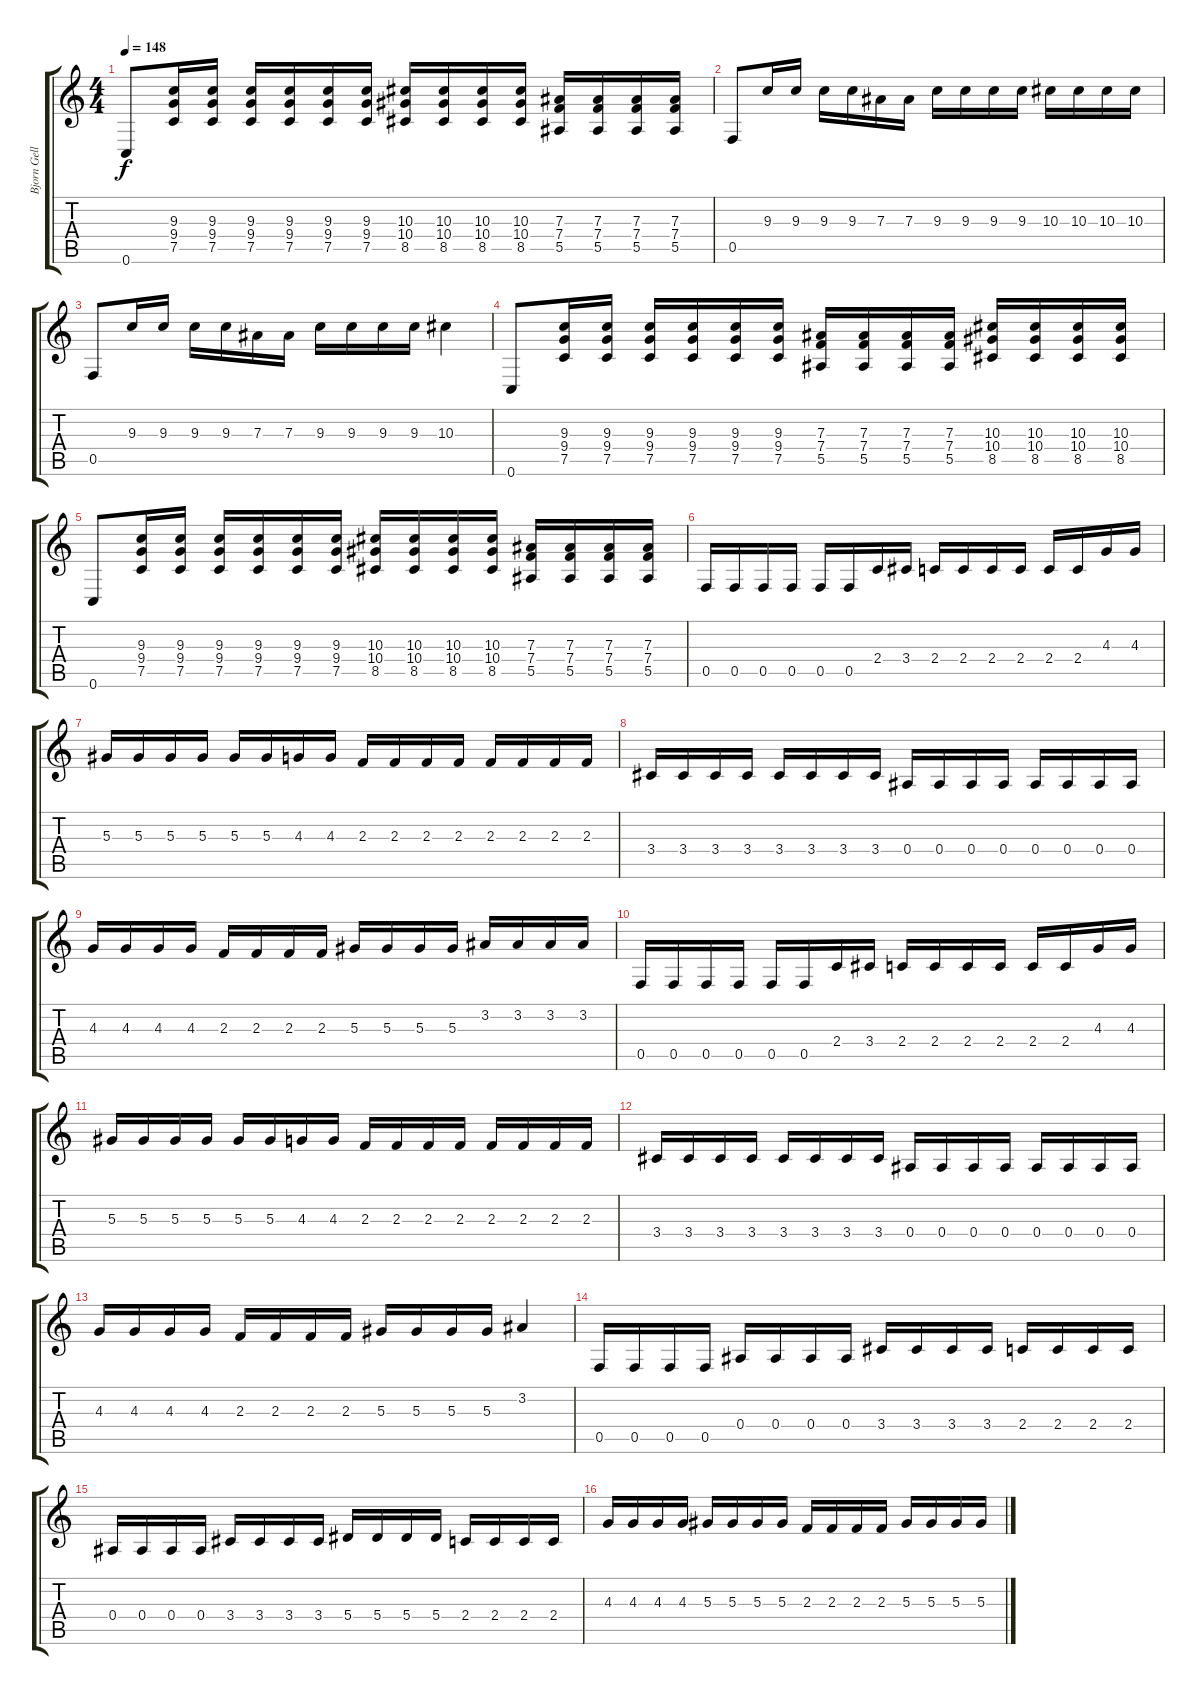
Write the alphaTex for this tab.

\track ("Bjorn Gellotte" "Bjorn Gell") {instrument distortionguitar}
\staff {score tabs}
\tuning (C4 G3 Eb3 Bb2 F2 C2) {hide}
\ts (4 4)
\tempo 148
\clef g2
\ks c
0.6.8{dy f} (9.3 9.4 7.5).16 (9.3 9.4 7.5).16 (9.3 9.4 7.5).16 (9.3 9.4 7.5).16 (9.3 9.4 7.5).16 (9.3 9.4 7.5).16 (10.3 10.4 8.5).16 (10.3 10.4 8.5).16 (10.3 10.4 8.5).16 (10.3 10.4 8.5).16 (7.3 7.4 5.5).16 (7.3 7.4 5.5).16 (7.3 7.4 5.5).16 (7.3 7.4 5.5).16 |
0.5.8 9.3.16 9.3.16 9.3.16 9.3.16 7.3.16 7.3.16 9.3.16 9.3.16 9.3.16 9.3.16 10.3.16 10.3.16 10.3.16 10.3.16 |
0.5.8 9.3.16 9.3.16 9.3.16 9.3.16 7.3.16 7.3.16 9.3.16 9.3.16 9.3.16 9.3.16 10.3.4 |
0.6.8 (9.3 9.4 7.5).16 (9.3 9.4 7.5).16 (9.3 9.4 7.5).16 (9.3 9.4 7.5).16 (9.3 9.4 7.5).16 (9.3 9.4 7.5).16 (7.3 7.4 5.5).16 (7.3 7.4 5.5).16 (7.3 7.4 5.5).16 (7.3 7.4 5.5).16 (10.3 10.4 8.5).16 (10.3 10.4 8.5).16 (10.3 10.4 8.5).16 (10.3 10.4 8.5).16 |
0.6.8 (9.3 9.4 7.5).16 (9.3 9.4 7.5).16 (9.3 9.4 7.5).16 (9.3 9.4 7.5).16 (9.3 9.4 7.5).16 (9.3 9.4 7.5).16 (10.3 10.4 8.5).16 (10.3 10.4 8.5).16 (10.3 10.4 8.5).16 (10.3 10.4 8.5).16 (7.3 7.4 5.5).16 (7.3 7.4 5.5).16 (7.3 7.4 5.5).16 (7.3 7.4 5.5).16 |
0.5.16 0.5.16 0.5.16 0.5.16 0.5.16 0.5.16 2.4.16 3.4.16 2.4.16 2.4.16 2.4.16 2.4.16 2.4.16 2.4.16 4.3.16 4.3.16 |
5.3.16 5.3.16 5.3.16 5.3.16 5.3.16 5.3.16 4.3.16 4.3.16 2.3.16 2.3.16 2.3.16 2.3.16 2.3.16 2.3.16 2.3.16 2.3.16 |
3.4.16 3.4.16 3.4.16 3.4.16 3.4.16 3.4.16 3.4.16 3.4.16 0.4.16 0.4.16 0.4.16 0.4.16 0.4.16 0.4.16 0.4.16 0.4.16 |
4.3.16 4.3.16 4.3.16 4.3.16 2.3.16 2.3.16 2.3.16 2.3.16 5.3.16 5.3.16 5.3.16 5.3.16 3.2.16 3.2.16 3.2.16 3.2.16 |
0.5.16 0.5.16 0.5.16 0.5.16 0.5.16 0.5.16 2.4.16 3.4.16 2.4.16 2.4.16 2.4.16 2.4.16 2.4.16 2.4.16 4.3.16 4.3.16 |
5.3.16 5.3.16 5.3.16 5.3.16 5.3.16 5.3.16 4.3.16 4.3.16 2.3.16 2.3.16 2.3.16 2.3.16 2.3.16 2.3.16 2.3.16 2.3.16 |
3.4.16 3.4.16 3.4.16 3.4.16 3.4.16 3.4.16 3.4.16 3.4.16 0.4.16 0.4.16 0.4.16 0.4.16 0.4.16 0.4.16 0.4.16 0.4.16 |
4.3.16 4.3.16 4.3.16 4.3.16 2.3.16 2.3.16 2.3.16 2.3.16 5.3.16 5.3.16 5.3.16 5.3.16 3.2.4 |
0.5.16 0.5.16 0.5.16 0.5.16 0.4.16 0.4.16 0.4.16 0.4.16 3.4.16 3.4.16 3.4.16 3.4.16 2.4.16 2.4.16 2.4.16 2.4.16 |
0.4.16 0.4.16 0.4.16 0.4.16 3.4.16 3.4.16 3.4.16 3.4.16 5.4.16 5.4.16 5.4.16 5.4.16 2.4.16 2.4.16 2.4.16 2.4.16 |
4.3.16 4.3.16 4.3.16 4.3.16 5.3.16 5.3.16 5.3.16 5.3.16 2.3.16 2.3.16 2.3.16 2.3.16 5.3.16 5.3.16 5.3.16 5.3.16
